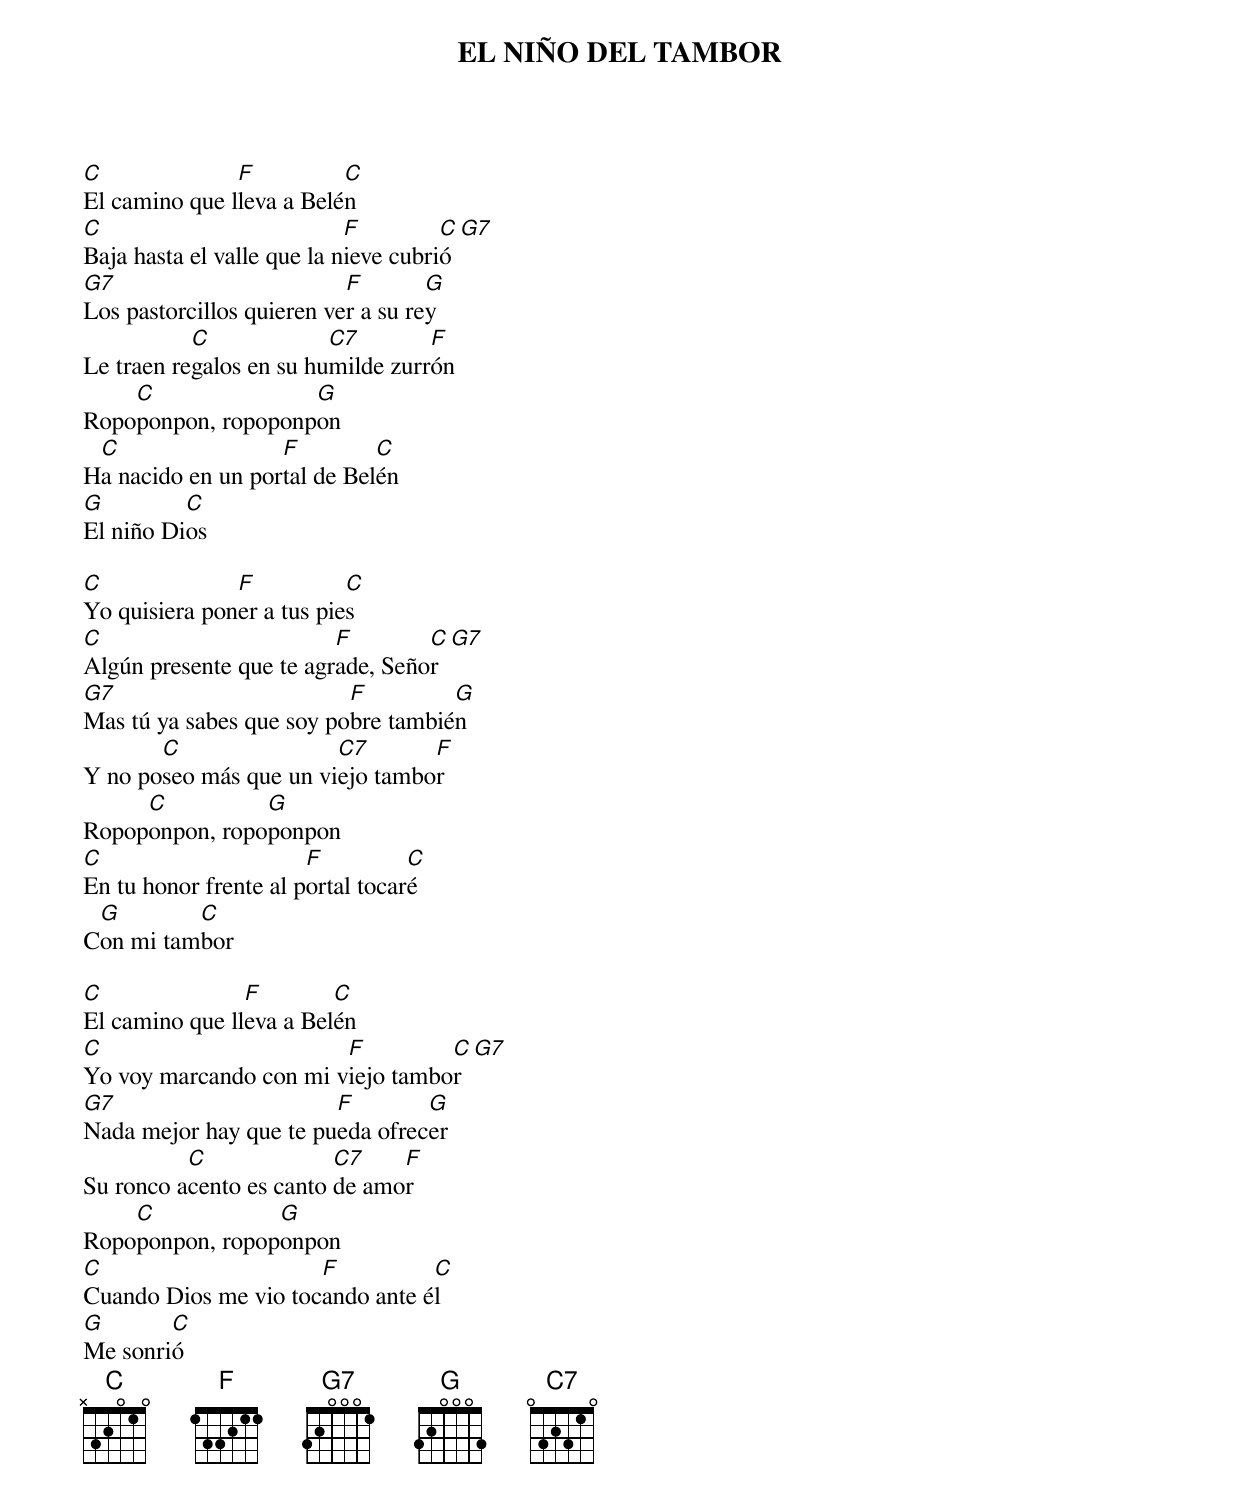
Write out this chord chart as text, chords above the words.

EL NIÑO DEL TAMBOR

C              F          C
El camino que lleva a Belén
C                           F         C   G7
Baja hasta el valle que la nieve cubrió
G7                         F        G
Los pastorcillos quieren ver a su rey
           C             C7        F
Le traen regalos en su humilde zurrón
    C               G
Ropoponpon, ropoponpon
 C                 F         C
Ha nacido en un portal de Belén
G         C
El niño Dios

C              F           C
Yo quisiera poner a tus pies
C                        F        C  G7
Algún presente que te agrade, Señor
G7                        F         G
Mas tú ya sabes que soy pobre también
       C                C7       F
Y no poseo más que un viejo tambor
     C          G
Ropoponpon, ropoponpon
C                      F          C
En tu honor frente al portal tocaré
 G        C
Con mi tambor

C               F        C
El camino que lleva a Belén
C                       F         C G7
Yo voy marcando con mi viejo tambor
G7                      F        G
Nada mejor hay que te pueda ofrecer
          C              C7    F
Su ronco acento es canto de amor
    C            G
Ropoponpon, ropoponpon
C                     F          C
Cuando Dios me vio tocando ante él
G       C
Me sonrió
